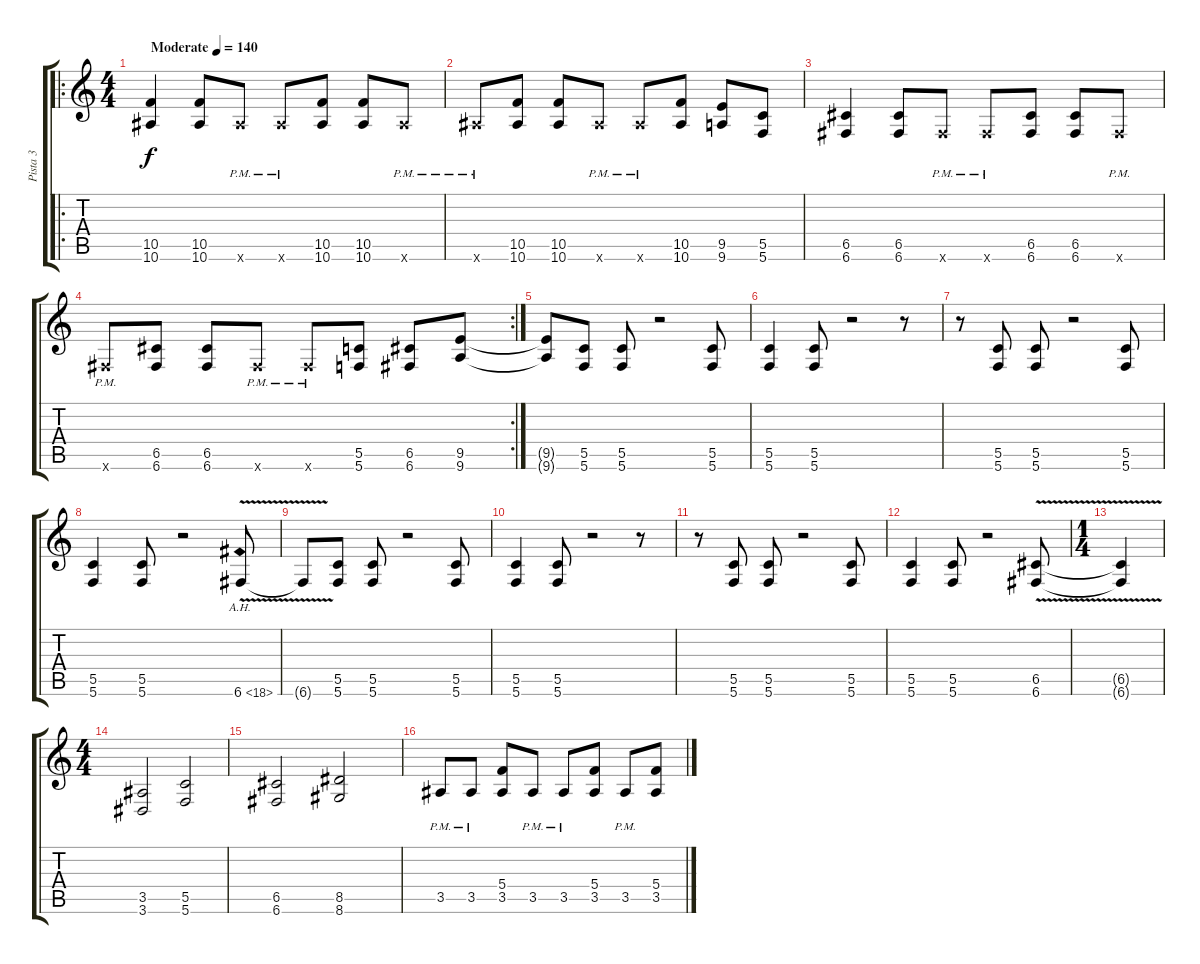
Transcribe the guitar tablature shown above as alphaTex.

\track ("Pista 3" "Pista 3") {instrument distortionguitar}
\staff {score tabs}
\tuning (D4 A3 F3 C3 G2 C2) {hide}
\ro
\ts (4 4)
\tempo (140 "Moderate")
\clef g2
\ks c
(10.5 10.6).4{dy f instrument distortionguitar} (10.5 10.6).8 10.6{pm x}.8 10.6{pm x}.8 (10.5 10.6).8 (10.5 10.6).8 10.6{pm x}.8 |
10.6{pm x}.8 (10.5 10.6).8 (10.5 10.6).8 10.6{pm x}.8 10.6{pm x}.8 (10.5 10.6).8 (9.5 9.6).8 (5.5 5.6).8 |
(6.5 6.6).4 (6.5 6.6).8 6.6{pm x}.8 6.6{pm x}.8 (6.5 6.6).8 (6.5 6.6).8 6.6{pm x}.8 |
\rc 2
6.6{pm x}.8 (6.5 6.6).8 (6.5 6.6).8 6.6{pm x}.8 6.6{pm x}.8 (5.5 5.6).8 (6.5 6.6).8 (9.5 9.6).8 |
(9.5{t} 9.6{t}).8 (5.5 5.6).8 (5.5 5.6).8 r.2 (5.5 5.6).8 |
(5.5 5.6).4 (5.5 5.6).8 r.2 r.8 |
r.8 (5.5 5.6).8 (5.5 5.6).8 r.2 (5.5 5.6).8 |
(5.5 5.6).4 (5.5 5.6).8 r.2 6.6{ah 12 v}.8 |
6.6{t}.8 (5.5 5.6).8 (5.5 5.6).8 r.2 (5.5 5.6).8 |
(5.5 5.6).4 (5.5 5.6).8 r.2 r.8 |
r.8 (5.5 5.6).8 (5.5 5.6).8 r.2 (5.5 5.6).8 |
(5.5 5.6).4 (5.5 5.6).8 r.2 (6.5{v} 6.6).8 |
\ts (1 4)
(6.5{t} 6.6{t}).4 |
\ts (4 4)
(3.5 3.6).2 (5.5 5.6).2 |
(6.5 6.6).2 (8.5 8.6).2 |
3.5{pm}.8 3.5{pm}.8 (5.4 3.5).8 3.5{pm}.8 3.5{pm}.8 (5.4 3.5).8 3.5{pm}.8 (5.4 3.5).8
